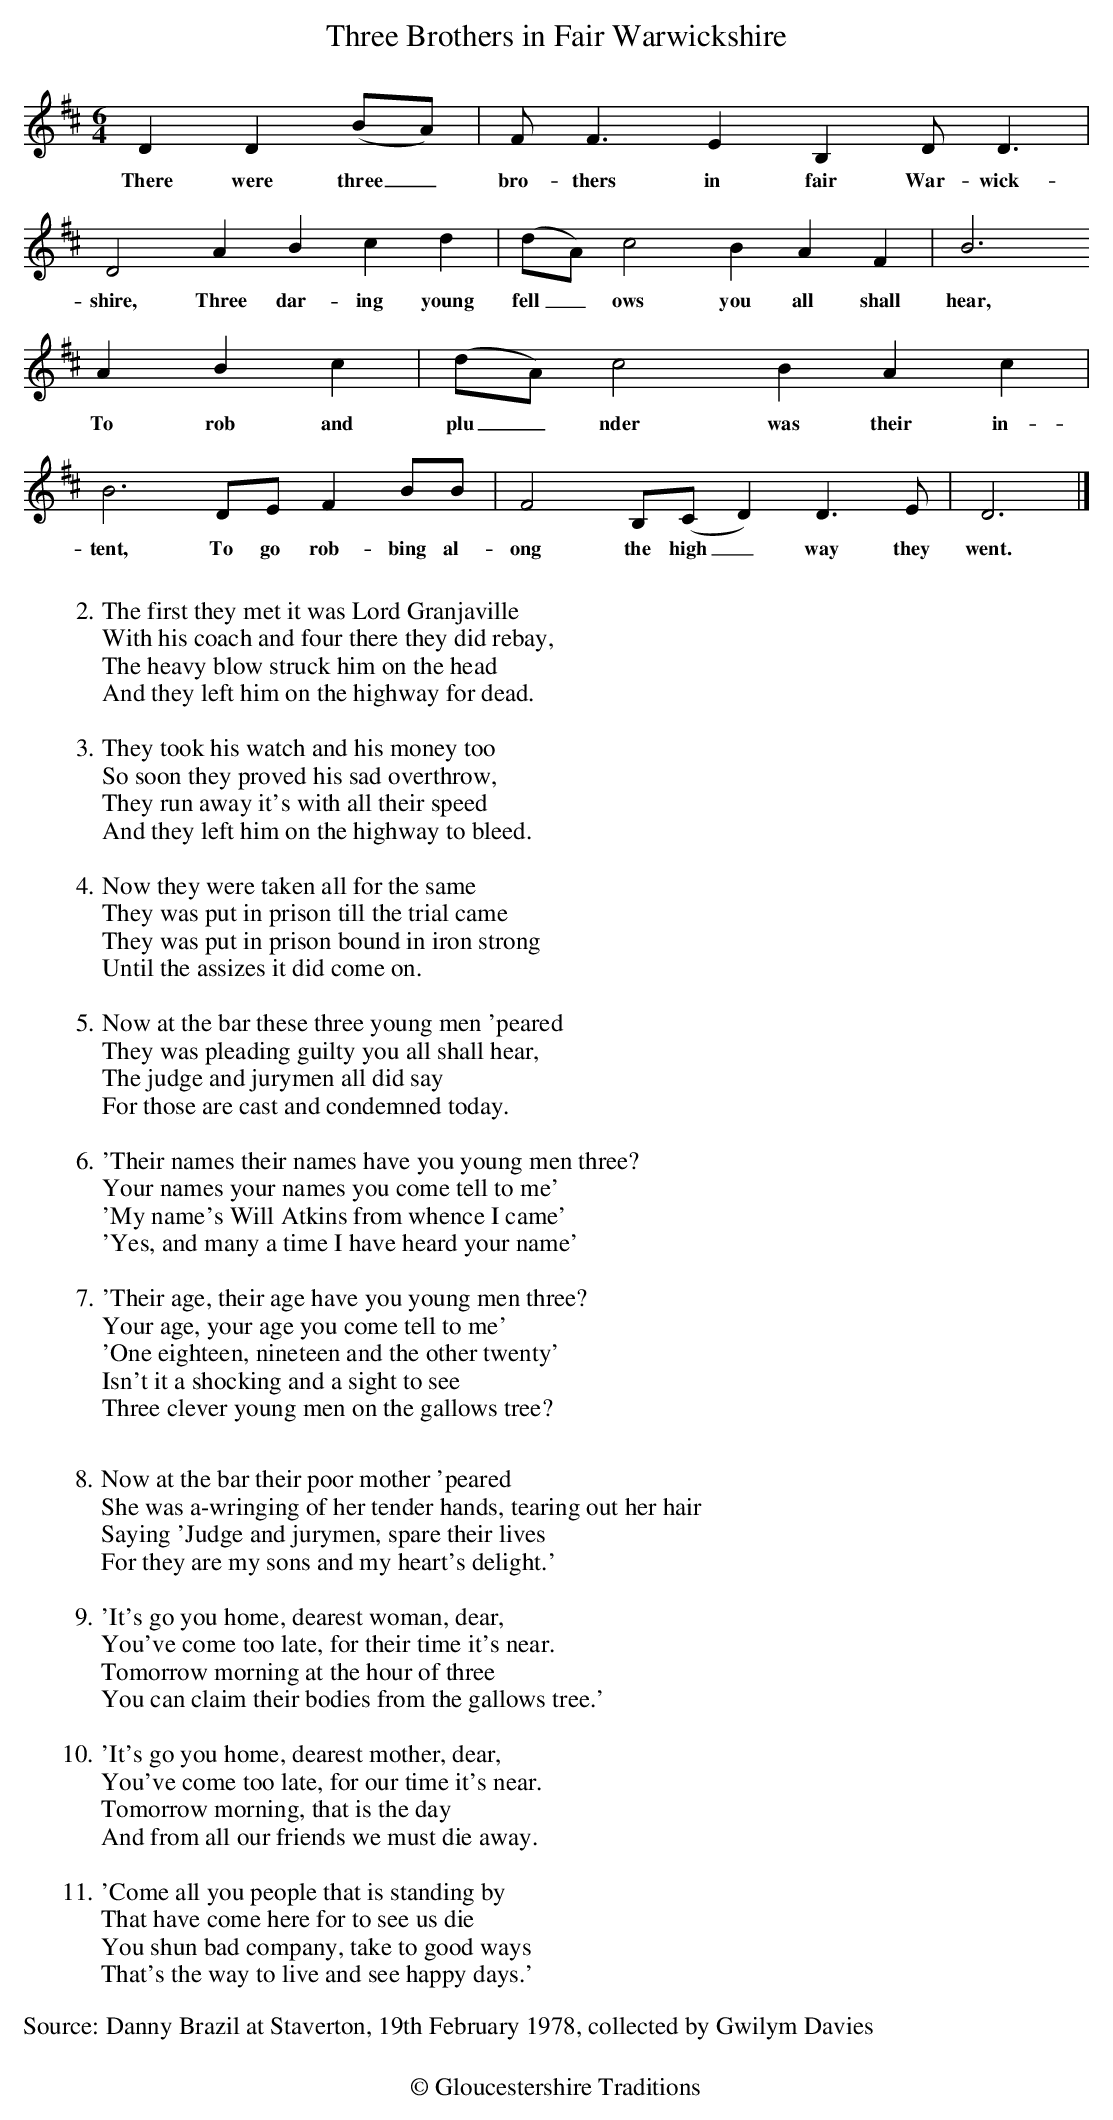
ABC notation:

X:1
T:Three Brothers in Fair Warwickshire
M:6/4
L:1/4
K:Dmaj
DD(B/2A/2) | F/2F3/2EB,D/2D3/2 | D2ABcd | (d/2A/2)c2BAF | B3
w:There were three_ bro-thers in fair War-wick-shire, Three dar-ing young fell_ows you all shall hear,
ABc | (d/2A/2)c2BAc | B3D/2E/2FB/2B/2 | F2B,/2(C/2D)D3/2E/2 | D3 |]
w:To rob and plu_nder was their in-tent, To go rob-bing al-ong the high_way they went.
%%text
%%text
%%text
W:2.The first they met it was Lord Granjaville
W:With his coach and four there they did rebay,
W:The heavy blow struck him on the head
W:And they left him on the highway for dead.
W:
W:3.They took his watch and his money too
W:So soon they proved his sad overthrow,
W:They run away it's with all their speed
W:And they left him on the highway to bleed.
W:
W:4.Now they were taken all for the same
W:They was put in prison till the trial came
W:They was put in prison bound in iron strong
W:Until the assizes it did come on.
W:
W:5.Now at the bar these three young men 'peared
W:They was pleading guilty you all shall hear,
W:The judge and jurymen all did say
W:For those are cast and condemned today.
W:
W:6.'Their names their names have you young men three?
W:Your names your names you come tell to me'
W:'My name's Will Atkins from whence I came'
W:'Yes, and many a time I have heard your name'
W:
W:7.'Their age, their age have you young men three?
W:Your age, your age you come tell to me'
W:'One eighteen, nineteen and the other twenty'
W:Isn't it a shocking and a sight to see
W:Three clever young men on the gallows tree?
W:
W:8.Now at the bar their poor mother 'peared
W:She was a-wringing of her tender hands, tearing out her hair
W:Saying 'Judge and jurymen, spare their lives
W:For they are my sons and my heart's delight.'
W:
W:9.'It's go you home, dearest woman, dear,
W:You've come too late, for their time it's near.
W:Tomorrow morning at the hour of three
W:You can claim their bodies from the gallows tree.'
W:
W:10.'It's go you home, dearest mother, dear,
W:You've come too late, for our time it's near.
W:Tomorrow morning, that is the day
W:And from all our friends we must die away.
W:
W:11.'Come all you people that is standing by
W:That have come here for to see us die
W:You shun bad company, take to good ways
W:That's the way to live and see happy days.'
